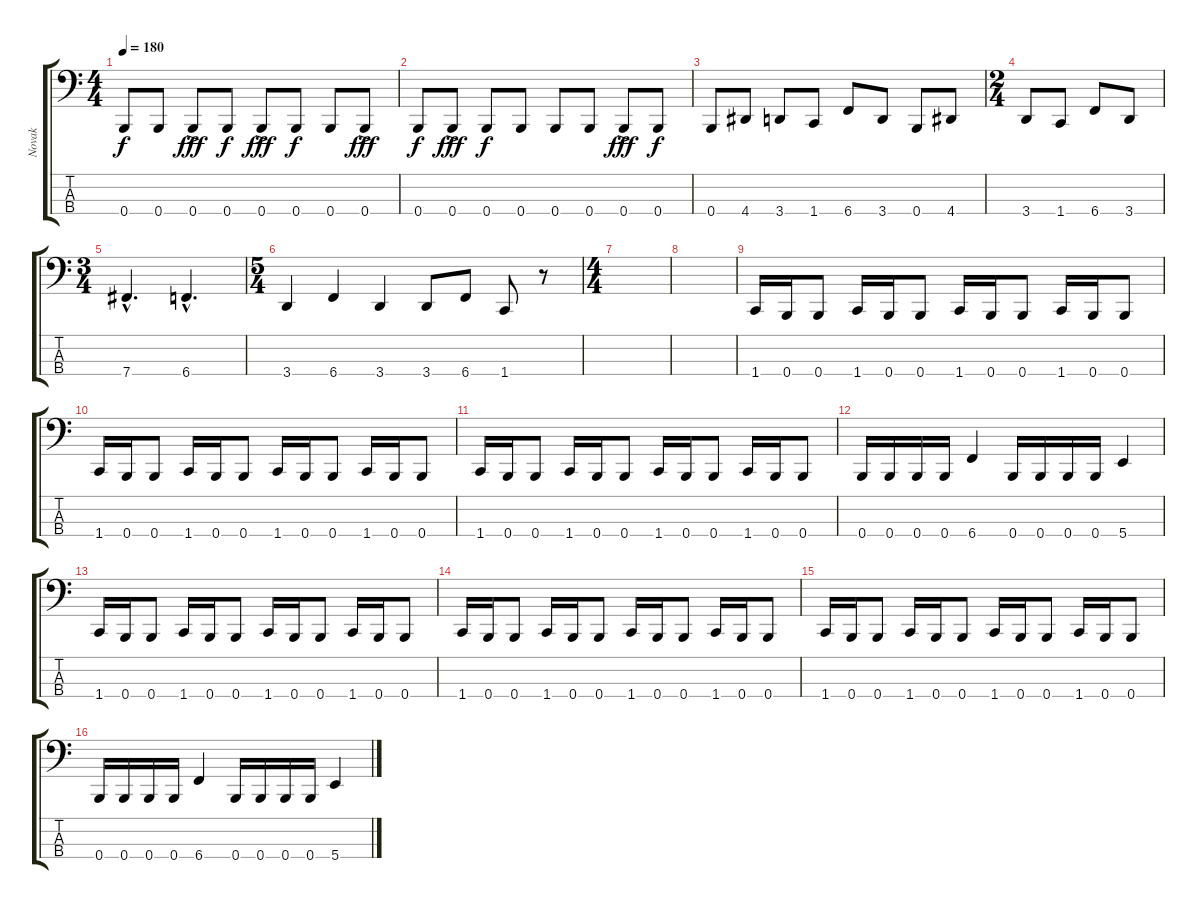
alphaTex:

\track ("Novak" "Novak") {instrument electricbasspick}
\staff {score tabs}
\tuning (D2 A1 E1 B0) {hide}
\ts (4 4)
\tempo 180
\clef f4
\ks c
0.4.8{dy f} 0.4.8 0.4{ac}.8{dy fff} 0.4.8{dy f} 0.4{ac}.8{dy fff} 0.4.8{dy f} 0.4.8 0.4{ac}.8{dy fff} |
0.4.8{dy f} 0.4{ac}.8{dy fff} 0.4.8{dy f} 0.4.8 0.4.8 0.4.8 0.4{ac}.8{dy fff} 0.4.8{dy f} |
0.4.8 4.4.8 3.4.8 1.4.8 6.4.8 3.4.8 0.4.8 4.4.8 |
\ts (2 4)
3.4.8 1.4.8 6.4.8 3.4.8 |
\ts (3 4)
7.4{hac}.4{d} 6.4{hac}.4{d} |
\ts (5 4)
3.4.4 6.4.4 3.4.4 3.4.8 6.4.8 1.4.8 r.8 |
\ts (4 4)
|
|
1.4.16 0.4.16 0.4.8 1.4.16 0.4.16 0.4.8 1.4.16 0.4.16 0.4.8 1.4.16 0.4.16 0.4.8 |
1.4.16 0.4.16 0.4.8 1.4.16 0.4.16 0.4.8 1.4.16 0.4.16 0.4.8 1.4.16 0.4.16 0.4.8 |
1.4.16 0.4.16 0.4.8 1.4.16 0.4.16 0.4.8 1.4.16 0.4.16 0.4.8 1.4.16 0.4.16 0.4.8 |
0.4.16 0.4.16 0.4.16 0.4.16 6.4.4 0.4.16 0.4.16 0.4.16 0.4.16 5.4.4 |
1.4.16 0.4.16 0.4.8 1.4.16 0.4.16 0.4.8 1.4.16 0.4.16 0.4.8 1.4.16 0.4.16 0.4.8 |
1.4.16 0.4.16 0.4.8 1.4.16 0.4.16 0.4.8 1.4.16 0.4.16 0.4.8 1.4.16 0.4.16 0.4.8 |
1.4.16 0.4.16 0.4.8 1.4.16 0.4.16 0.4.8 1.4.16 0.4.16 0.4.8 1.4.16 0.4.16 0.4.8 |
0.4.16 0.4.16 0.4.16 0.4.16 6.4.4 0.4.16 0.4.16 0.4.16 0.4.16 5.4.4
